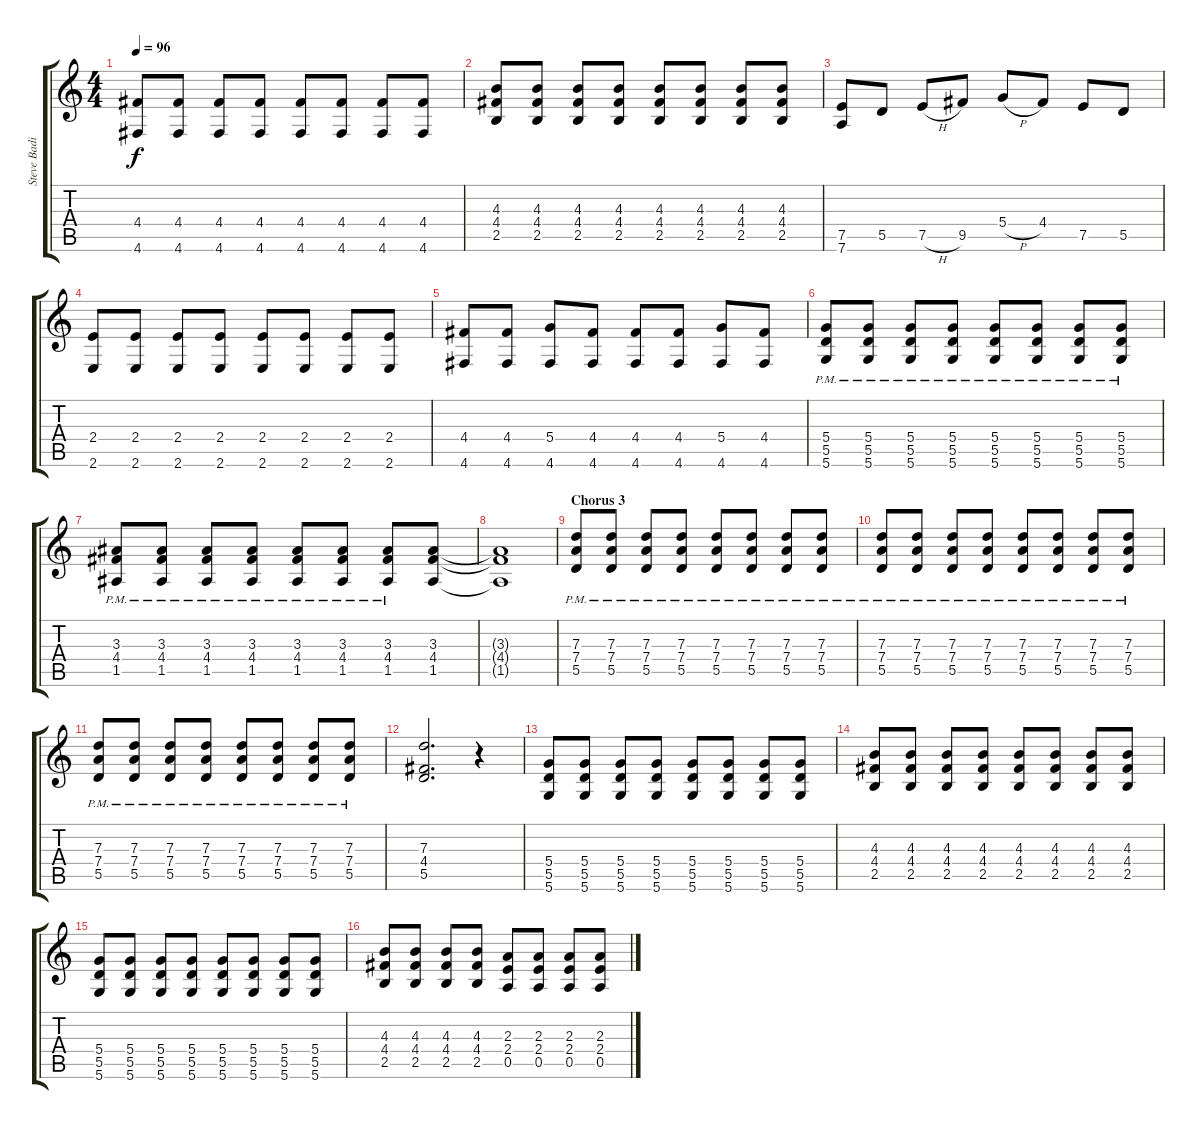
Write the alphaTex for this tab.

\track ("Steve Badiola" "Steve Badi") {instrument distortionguitar}
\staff {score tabs}
\tuning (E4 B3 G3 D3 A2 D2) {hide}
\ts (4 4)
\tempo 96
\clef g2
\ks c
(4.4 4.6).8{dy f} (4.4 4.6).8 (4.4 4.6).8 (4.4 4.6).8 (4.4 4.6).8 (4.4 4.6).8 (4.4 4.6).8 (4.4 4.6).8 |
(4.3 4.4 2.5).8 (4.3 4.4 2.5).8 (4.3 4.4 2.5).8 (4.3 4.4 2.5).8 (4.3 4.4 2.5).8 (4.3 4.4 2.5).8 (4.3 4.4 2.5).8 (4.3 4.4 2.5).8 |
(7.5 7.6).8 5.5.8 7.5{h}.8 9.5.8 5.4{h}.8 4.4.8 7.5.8 5.5.8 |
(2.4 2.6).8 (2.4 2.6).8 (2.4 2.6).8 (2.4 2.6).8 (2.4 2.6).8 (2.4 2.6).8 (2.4 2.6).8 (2.4 2.6).8 |
(4.4 4.6).8 (4.4 4.6).8 (5.4 4.6).8 (4.4 4.6).8 (4.4 4.6).8 (4.4 4.6).8 (5.4 4.6).8 (4.4 4.6).8 |
(5.4{pm} 5.5{pm} 5.6).8 (5.4{pm} 5.5{pm} 5.6).8 (5.4{pm} 5.5{pm} 5.6).8 (5.4{pm} 5.5{pm} 5.6).8 (5.4{pm} 5.5{pm} 5.6).8 (5.4{pm} 5.5{pm} 5.6).8 (5.4{pm} 5.5{pm} 5.6).8 (5.4{pm} 5.5{pm} 5.6).8 |
(3.3{pm} 4.4{pm} 1.5).8 (3.3{pm} 4.4{pm} 1.5).8 (3.3{pm} 4.4{pm} 1.5).8 (3.3{pm} 4.4{pm} 1.5).8 (3.3{pm} 4.4{pm} 1.5).8 (3.3{pm} 4.4{pm} 1.5).8 (3.3{pm} 4.4{pm} 1.5).8 (3.3 4.4 1.5).8 |
(3.3{t} 4.4{t} 1.5{t}).1 |
\section ("" "Chorus 3")
(7.3{pm} 7.4{pm} 5.5{pm}).8 (7.3{pm} 7.4{pm} 5.5{pm}).8 (7.3{pm} 7.4{pm} 5.5{pm}).8 (7.3{pm} 7.4{pm} 5.5{pm}).8 (7.3{pm} 7.4{pm} 5.5{pm}).8 (7.3{pm} 7.4{pm} 5.5{pm}).8 (7.3{pm} 7.4{pm} 5.5{pm}).8 (7.3{pm} 7.4{pm} 5.5{pm}).8 |
(7.3{pm} 7.4{pm} 5.5{pm}).8 (7.3{pm} 7.4{pm} 5.5{pm}).8 (7.3{pm} 7.4{pm} 5.5{pm}).8 (7.3{pm} 7.4{pm} 5.5{pm}).8 (7.3{pm} 7.4{pm} 5.5{pm}).8 (7.3{pm} 7.4{pm} 5.5{pm}).8 (7.3{pm} 7.4{pm} 5.5{pm}).8 (7.3{pm} 7.4{pm} 5.5{pm}).8 |
(7.3{pm} 7.4{pm} 5.5{pm}).8 (7.3{pm} 7.4{pm} 5.5{pm}).8 (7.3{pm} 7.4{pm} 5.5{pm}).8 (7.3{pm} 7.4{pm} 5.5{pm}).8 (7.3{pm} 7.4{pm} 5.5{pm}).8 (7.3{pm} 7.4{pm} 5.5{pm}).8 (7.3{pm} 7.4{pm} 5.5{pm}).8 (7.3{pm} 7.4{pm} 5.5{pm}).8 |
(7.3 4.4 5.5).2{d} r.4 |
(5.4 5.5 5.6).8 (5.4 5.5 5.6).8 (5.4 5.5 5.6).8 (5.4 5.5 5.6).8 (5.4 5.5 5.6).8 (5.4 5.5 5.6).8 (5.4 5.5 5.6).8 (5.4 5.5 5.6).8 |
(4.3 4.4 2.5).8 (4.3 4.4 2.5).8 (4.3 4.4 2.5).8 (4.3 4.4 2.5).8 (4.3 4.4 2.5).8 (4.3 4.4 2.5).8 (4.3 4.4 2.5).8 (4.3 4.4 2.5).8 |
(5.4 5.5 5.6).8 (5.4 5.5 5.6).8 (5.4 5.5 5.6).8 (5.4 5.5 5.6).8 (5.4 5.5 5.6).8 (5.4 5.5 5.6).8 (5.4 5.5 5.6).8 (5.4 5.5 5.6).8 |
(4.3 4.4 2.5).8 (4.3 4.4 2.5).8 (4.3 4.4 2.5).8 (4.3 4.4 2.5).8 (2.3 2.4 0.5).8 (2.3 2.4 0.5).8 (2.3 2.4 0.5).8 (2.3 2.4 0.5).8
